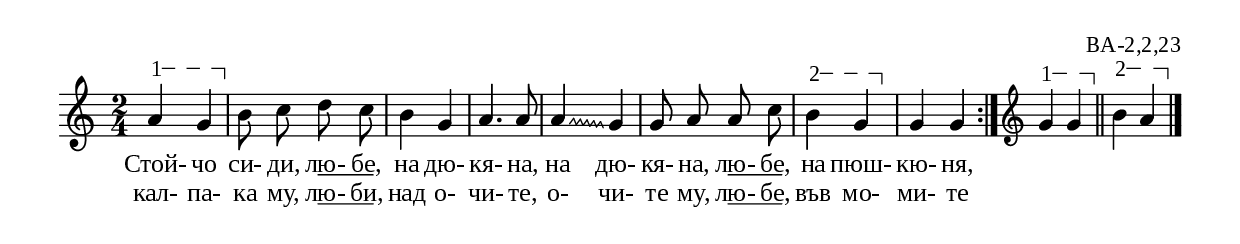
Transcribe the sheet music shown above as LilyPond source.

%{
BA_2_2_23
%}

\include "td-preamble.ly"

\score {
\relative c'' {
%% \tempo 4 = 152
  \time 2/4
\varA 
a4\startTextSpan g\stopTextSpan | 
b8\noBeam c d8\noBeam c | b4 g | a4. a8 | 
\gliss
\noteFi a4\glissando g | 
g8\noBeam a a8\noBeam c | 
\varB
b4\startTextSpan g\stopTextSpan | 
g4 g  
 \bar ":|" 
\endm 
\varA 
g4\startTextSpan g\stopTextSpan \bar "||" 
\varB
b4\startTextSpan a\stopTextSpan 
\bar "|."
}
\addlyrics { Стой- чо си- ди, 
лю- \startTextSpan бе, \stopTextSpan на дю- кя- на, на дю- кя- на, 
лю- \startTextSpan бе, \stopTextSpan на пюш- кю- ня, }
\addlyrics { кал- па- ка му, 
лю- \startTextSpan би, \stopTextSpan над о- чи- те, о- чи- те му, 
лю- \startTextSpan бе, \stopTextSpan във мо- ми- те }
%
\layout {
  indent = #0
  line-width = 190\mm
  ragged-right=##f
\context {
      \Lyrics
      \consists "Text_spanner_engraver"
      \override TextSpanner #'direction = #DOWN
      \override TextSpanner #'style = #'line    
      \override TextSpanner #'outside-staff-priority = ##f
      \override TextSpanner #'padding = #0.2 % sets the distance of the line from the lyrics
      \override TextSpanner #'bound-details =
      #`((left . ((Y . 0)
                  (padding . 0)
                  (attach-dir . ,LEFT)))
         (left-broken . ((end-on-note . #t)))
         (right . ((Y . 0)
                   (padding . 0)
                   (attach-dir . ,RIGHT))))
    }
  }

%
\midi { 
	\context {
		\Score
		tempoWholesPerMinute = #(ly:make-moment 152 4)
		}
	}
}
%
\header{
  opus = "ВА-2,2,23"
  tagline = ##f
}


